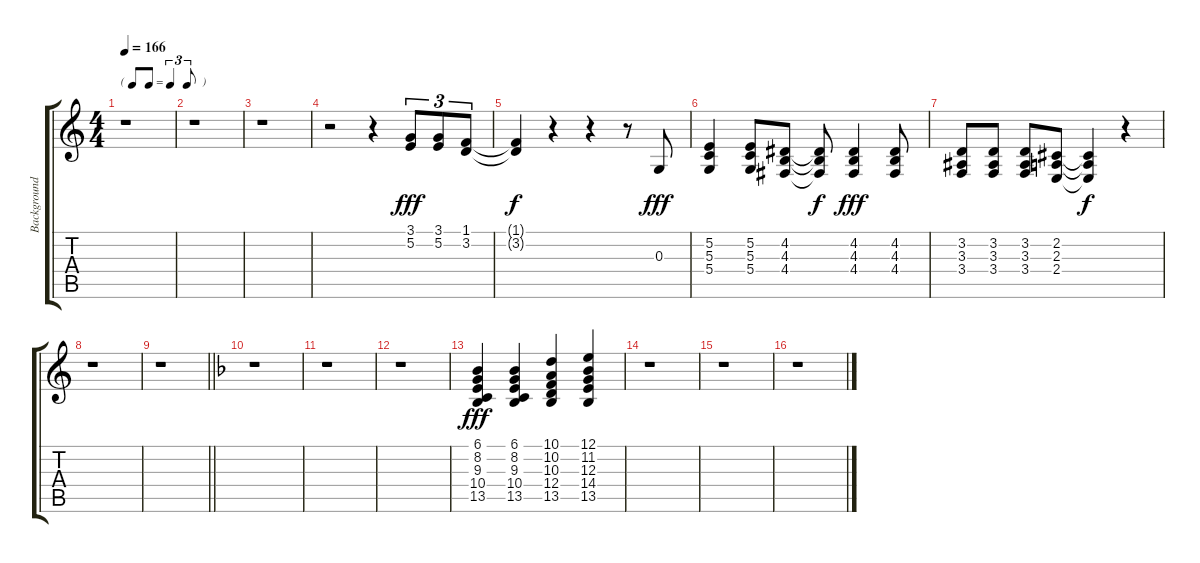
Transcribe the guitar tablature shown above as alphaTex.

\track ("Background Vocals" "Background") {instrument lead6voice}
\staff {score tabs}
\tuning (E4 B3 G3 D3 A2 E2) {hide}
\ts (4 4)
\tf triplet8th
\tempo 166
\clef g2
\ks c
r.1{dy f} |
r.1 |
r.1 |
r.2 r.4 (3.1 5.2).8{tu (3 2) dy fff} (3.1 5.2).8{tu (3 2)} (1.1 3.2).8{tu (3 2)} |
(1.1{t} 3.2{t}).4{dy f} r.4 r.4 r.8 0.3.8{dy fff} |
(5.2 5.3 5.4).4 (5.2 5.3 5.4).8 (4.2 4.3 4.4).8 (4.2{t} 4.3{t} 4.4{t}).8{dy f} (4.2 4.3 4.4).4{dy fff} (4.2 4.3 4.4).8 |
(3.2 3.3 3.4).8 (3.2 3.3 3.4).8 (3.2 3.3 3.4).8 (2.2 2.3 2.4).8 (2.2{t} 2.3{t} 2.4{t}).4{dy f} r.4 |
r.1 |
\barLineRight lightlight
r.1 |
\ks f
r.1 |
r.1 |
r.1 |
(6.1 8.2 9.3 10.4 13.5).4{dy fff} (6.1 8.2 9.3 10.4 13.5).4 (10.1 10.2 10.3 12.4 13.5).4 (12.1 11.2 12.3 14.4 13.5).4 |
r.1 |
r.1 |
r.1
